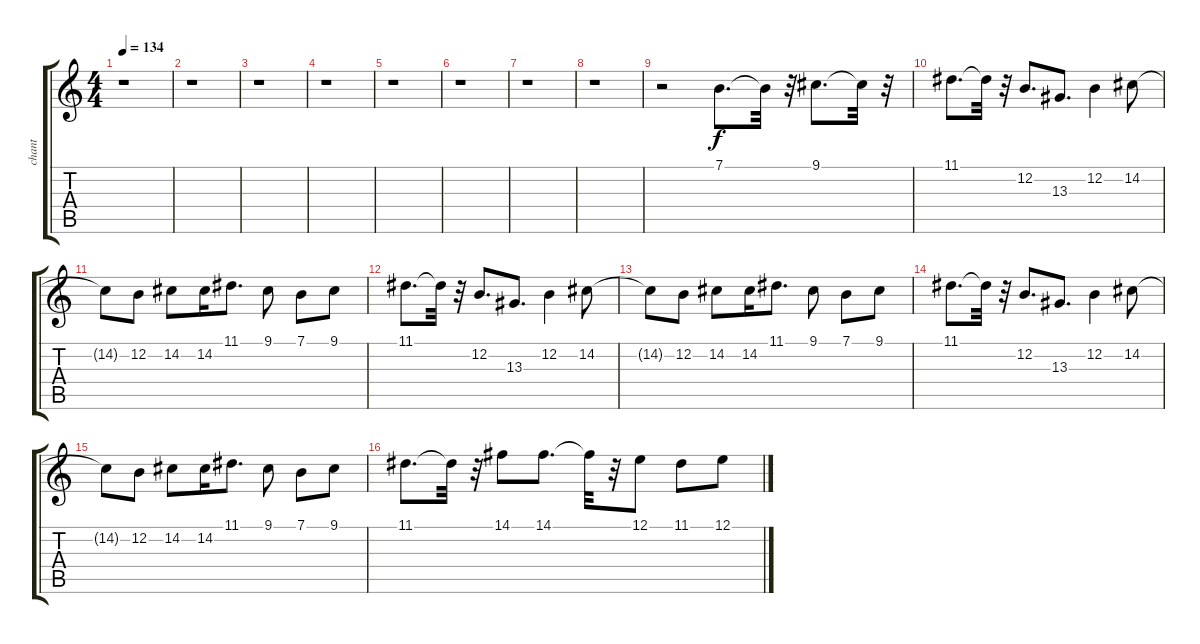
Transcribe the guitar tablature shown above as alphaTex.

\track ("chant" "chant") {instrument trumpet}
\staff {score tabs}
\tuning (E4 B3 G3 D3 A2 E2) {hide}
\ts (4 4)
\tempo 134
\clef g2
\ks c
r.1{dy f} |
r.1 |
r.1 |
r.1 |
r.1 |
r.1 |
r.1 |
r.1 |
r.2 7.1.8{d} 7.1{t}.32 r.32 9.1.8{d} 9.1{t}.32 r.32 |
11.1.8{d} 11.1{t}.32 r.32 12.2.8{d} 13.3.8{d} 12.2.4 14.2.8 |
14.2{t}.8 12.2.8 14.2.8 14.2.16 11.1.8{d} 9.1.8 7.1.8 9.1.8 |
11.1.8{d} 11.1{t}.32 r.32 12.2.8{d} 13.3.8{d} 12.2.4 14.2.8 |
14.2{t}.8 12.2.8 14.2.8 14.2.16 11.1.8{d} 9.1.8 7.1.8 9.1.8 |
11.1.8{d} 11.1{t}.32 r.32 12.2.8{d} 13.3.8{d} 12.2.4 14.2.8 |
14.2{t}.8 12.2.8 14.2.8 14.2.16 11.1.8{d} 9.1.8 7.1.8 9.1.8 |
11.1.8{d} 11.1{t}.32 r.32 14.1.8 14.1.8{d} 14.1{t}.32 r.32 12.1.8 11.1.8 12.1.8
